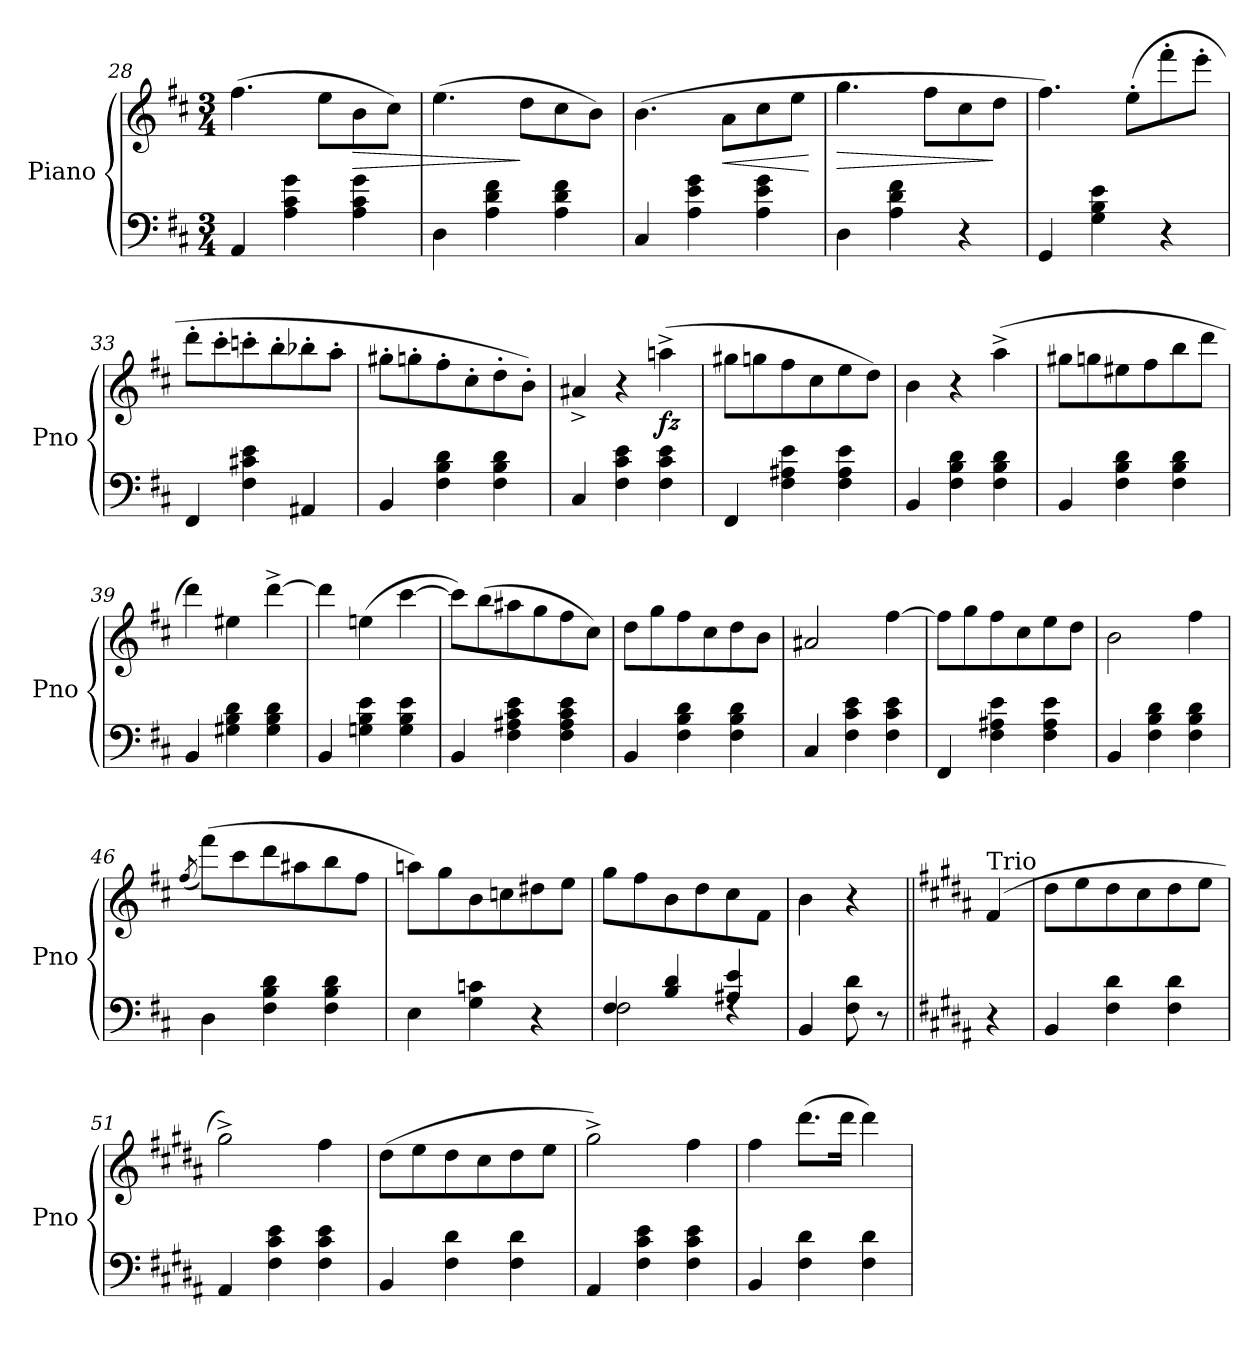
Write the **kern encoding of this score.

**kern	**kern	**dynam
*part1	*part1	*part1
*staff2	*staff1	*staff1/2
*I"Piano	*	*
*I'Pno	*	*
*clefF4	*clefG2	*
*k[f#c#]	*k[f#c#]	*
*M3/4	*M3/4	*
=28	=28	=28
4AA/	(>4.ff#\	.
4A\ 4c#\ 4g\	.	.
.	8ee\L	.
!	!	!LO:HP:b
4A\ 4c#\ 4g\	8b\	>
.	8cc#\J)	.
=29	=29	=29
4D\	(>4.ee\	.
4A\ 4d\ 4f#\	.	.
.	8dd\L	]
4A\ 4d\ 4f#\	8cc#\	.
.	8b\J)	.
!!LO:LB:g=z
=30	=30	=30
4C#/	(>4.b\	.
4A\ 4e\ 4g\	.	.
!	!	!LO:HP:b
.	8a\L	<
4A\ 4e\ 4g\	8cc#\	.
.	8ee\J	.
.	.	[
=31	=31	=31
!	!	!LO:HP:b
4D\	4.gg\	>
4A\ 4d\ 4f#\	.	.
.	8ff#\L	.
4r	8cc#\	.
.	8dd\J	]
=32	=32	=32
4GG/	4.ff#\)	.
4G\ 4B\ 4e\	.	.
.	(>8ee'\L	.
4r	8fff#'\	.
.	8eee'\J	.
=33	=33	=33
4FF#/	8ddd'\L	.
.	8ccc#'\	.
4F#\ 4c#X\ 4e\	8cccn'\	.
.	8bb'\	.
4AA#X/	8bb-X'\	.
.	8aa'\J	.
=34	=34	=34
4BB/	8gg#X'\L	.
.	8ggn'\	.
4F#\ 4B\ 4d\	8ff#'\	.
.	8cc#'\	.
4F#\ 4B\ 4d\	8dd'\	.
.	8b'\J)	.
!!LO:LB:g=z
=35	=35	=35
4C#/	4a#X^/	.
4F#\ 4c#\ 4e\	4r	.
!	!	!LO:DY:b
4F#\ 4c#\ 4e\	(>4aan^\	fz
=36	=36	=36
4FF#/	8gg#X\L	.
.	8ggn\	.
4F#\ 4A#X\ 4e\	8ff#\	.
.	8cc#\	.
4F#\ 4A#\ 4e\	8ee\	.
.	8dd\J)	.
=37	=37	=37
4BB/	4b\	.
4F#\ 4B\ 4d\	4r	.
4F#\ 4B\ 4d\	(>4aa^\	.
=38	=38	=38
4BB/	8gg#X\L	.
.	8ggn\	.
4F#\ 4B\ 4d\	8ee#X\	.
.	8ff#\	.
4F#\ 4B\ 4d\	8bb\	.
.	8ddd\J	.
=39	=39	=39
4BB/	4ddd\)	.
4G#X\ 4B\ 4d\	4ee#X\	.
4G#\ 4B\ 4d\	[4ddd^\	.
!!LO:LB:g=z
=40	=40	=40
4BB/	4ddd\]	.
4Gn\ 4B\ 4e\	(>4een\	.
4G\ 4B\ 4e\	[4ccc#\	.
=41	=41	=41
4BB/	8ccc#\L])	.
.	(>8bb\	.
4F#\ 4A#X\ 4c#\ 4e\	8aa#X\	.
.	8gg\	.
4F#\ 4A#\ 4c#\ 4e\	8ff#\	.
.	8cc#\J)	.
=42	=42	=42
4BB/	8dd\L	.
.	8gg\	.
4F#\ 4B\ 4d\	8ff#\	.
.	8cc#\	.
4F#\ 4B\ 4d\	8dd\	.
.	8b\J	.
=43	=43	=43
4C#/	2a#X/	.
4F#\ 4c#\ 4e\	.	.
4F#\ 4c#\ 4e\	[4ff#\	.
=44	=44	=44
4FF#/	8ff#\L]	.
.	8gg\	.
4F#\ 4A#X\ 4e\	8ff#\	.
.	8cc#\	.
4F#\ 4A#\ 4e\	8ee\	.
.	8dd\J	.
!!LO:LB:g=z
=45	=45	=45
4BB/	2b\	.
4F#\ 4B\ 4d\	.	.
4F#\ 4B\ 4d\	4ff#\	.
=46	=46	=46
.	(8qff#/	.
4D\	(>8fff#\L)	.
.	8ccc#\	.
4F#\ 4B\ 4d\	8ddd\	.
.	8aa#X\	.
4F#\ 4B\ 4d\	8bb\	.
.	8ff#\J	.
=47	=47	=47
4E\	8aan\L)	.
.	8gg\	.
4G\ 4cn\	8b\	.
.	8ccn\	.
4r	8dd#X\	.
.	8ee\J	.
=48	=48	=48
*^	*	*
4F#/	2F#\	8gg\L	.
.	.	8ff#\	.
4B/ 4d/	.	8b\	.
.	.	8dd\	.
4A#X/ 4e/	4rF	8cc#\	.
.	.	8f#\J	.
*v	*v	*	*
=49	=49	=49
4BB/	4b\	.
8F#\ 8d\	4r	.
8r	.	.
!!LO:PB:g=z
=49X2||	=49X2||	=49X2||
*k[f#c#g#d#a#]	*k[f#c#g#d#a#]	*
!	!LO:TX:a:t=Trio	!
4r	(>4f#/	.
=50	=50	=50
4BB/	8dd#\L	.
.	8ee\	.
4F#\ 4d#\	8dd#\	.
.	8cc#\	.
4F#\ 4d#\	8dd#\	.
.	8ee\J	.
=51	=51	=51
4AA#/	2gg#^\)	.
4F#\ 4c#\ 4e\	.	.
4F#\ 4c#\ 4e\	4ff#\	.
=52	=52	=52
4BB/	(>8dd#\L	.
.	8ee\	.
4F#\ 4d#\	8dd#\	.
.	8cc#\	.
4F#\ 4d#\	8dd#\	.
.	8ee\J	.
=53	=53	=53
4AA#/	2gg#^\)	.
4F#\ 4c#\ 4e\	.	.
4F#\ 4c#\ 4e\	4ff#\	.
=54	=54	=54
4BB/	4ff#\	.
4F#\ 4d#\	(>8.ddd#\L	.
.	16ddd#\Jk	.
4F#\ 4d#\	4ddd#\)	.
=	=	=
*-	*-	*-
